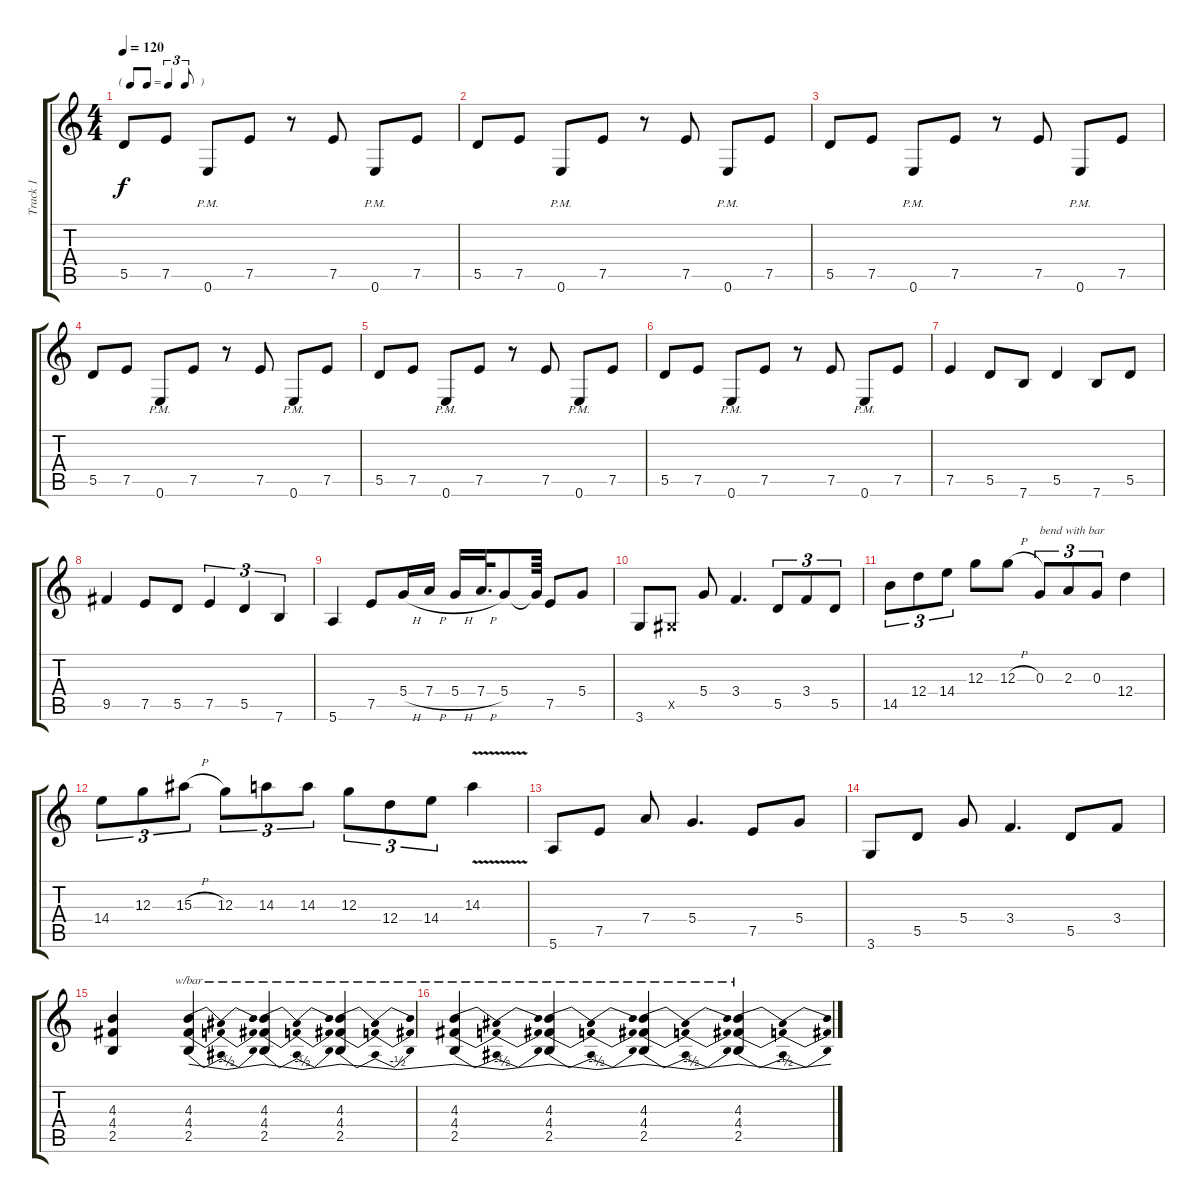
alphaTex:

\track ("Track 1" "Track 1") {instrument distortionguitar}
\staff {score tabs}
\tuning (E4 B3 G3 D3 A2 E2) {hide}
\ts (4 4)
\tf triplet8th
\tempo 120
\clef g2
\ks c
5.5.8{dy f} 7.5.8 0.6{pm}.8 7.5.8 r.8 7.5.8 0.6{pm}.8 7.5.8 |
5.5.8 7.5.8 0.6{pm}.8 7.5.8 r.8 7.5.8 0.6{pm}.8 7.5.8 |
5.5.8 7.5.8 0.6{pm}.8 7.5.8 r.8 7.5.8 0.6{pm}.8 7.5.8 |
5.5.8 7.5.8 0.6{pm}.8 7.5.8 r.8 7.5.8 0.6{pm}.8 7.5.8 |
5.5.8 7.5.8 0.6{pm}.8 7.5.8 r.8 7.5.8 0.6{pm}.8 7.5.8 |
5.5.8 7.5.8 0.6{pm}.8 7.5.8 r.8 7.5.8 0.6{pm}.8 7.5.8 |
7.5.4 5.5.8 7.6.8 5.5.4 7.6.8 5.5.8 |
9.5.4 7.5.8 5.5.8 7.5.4{tu (3 2)} 5.5.4{tu (3 2)} 7.6.4{tu (3 2)} |
5.6.4 7.5.8 5.4{h}.16 7.4{h}.16 5.4{h}.16 7.4{h}.32{d} 5.4.8 5.4{t}.64 7.5.8 5.4.8 |
3.6.8 -1.5{x}.8 5.4.8 3.4.4{d} 5.5.8{tu (3 2)} 3.4.8{tu (3 2)} 5.5.8{tu (3 2)} |
14.5.8{tu (3 2)} 12.4.8{tu (3 2)} 14.4.8{tu (3 2)} 12.3.8 12.3{h}.8 0.3.8{tu (3 2) txt "bend with bar"} 2.3.8{tu (3 2)} 0.3.8{tu (3 2)} 12.4.4 |
14.4.8{tu (3 2)} 12.3.8{tu (3 2)} 15.3{h}.8{tu (3 2)} 12.3.8{tu (3 2)} 14.3.8{tu (3 2)} 14.3.8{tu (3 2)} 12.3.8{tu (3 2)} 12.4.8{tu (3 2)} 14.4.8{tu (3 2)} 14.3{v}.4 |
5.6.8 7.5.8 7.4.8 5.4.4{d} 7.5.8 5.4.8 |
3.6.8 5.5.8 5.4.8 3.4.4{d} 5.5.8 3.4.8 |
(4.3 4.4 2.5).4 (4.3 4.4 2.5).4{tbe (dip default 0 0 30 -2 60 0)} (4.3 4.4 2.5).4{tbe (dip default 0 0 30 -2 60 0)} (4.3 4.4 2.5).4{tbe (dip default 0 0 30 -2 60 0)} |
(4.3 4.4 2.5).4{tbe (dip default 0 0 30 -2 60 0)} (4.3 4.4 2.5).4{tbe (dip default 0 0 30 -2 60 0)} (4.3 4.4 2.5).4{tbe (dip default 0 0 30 -2 60 0)} (4.3 4.4 2.5).4{tbe (dip default 0 0 30 -2 60 0)}
